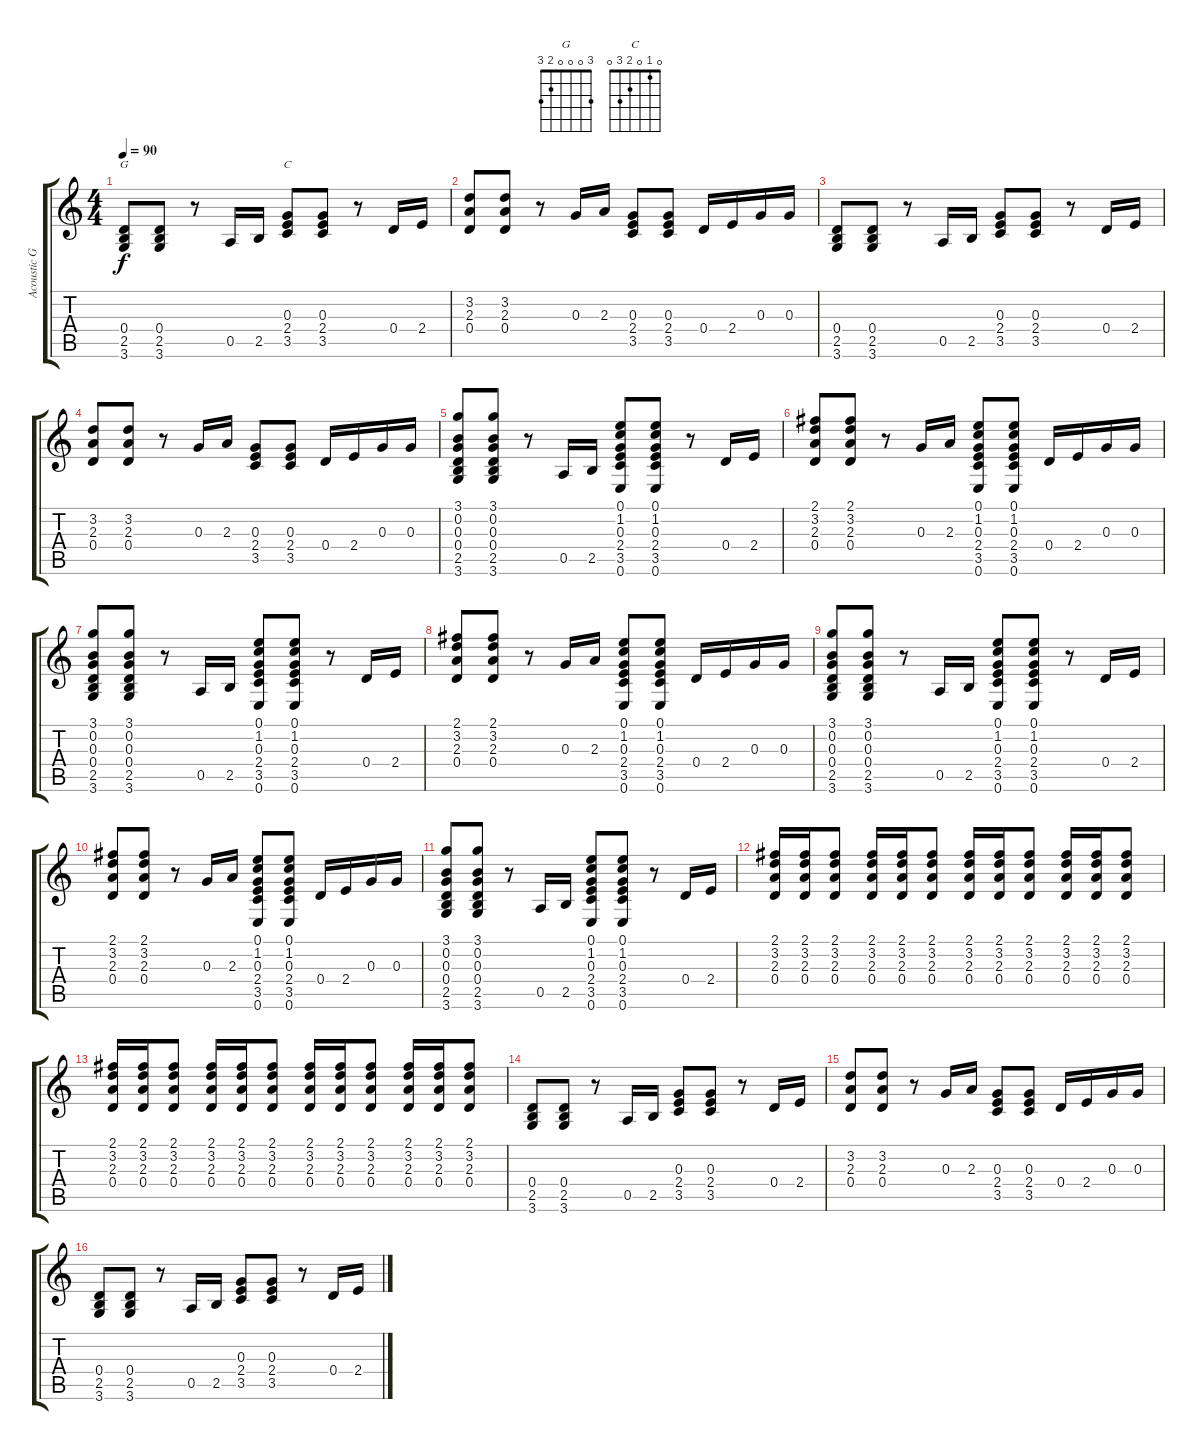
\track ("Acoustic Guitar" "Acoustic G") {instrument electricguitarmuted}
\staff {score tabs}
\tuning (E4 B3 G3 D3 A2 E2) {hide}
\chord ("G" 3 0 0 0 2 3)
\chord ("C" 0 1 0 2 3 0)
\ts (4 4)
\tempo 90
\clef g2
\ks c
(0.4 2.5 3.6).8{ch "G" dy f} (0.4 2.5 3.6).8 r.8 0.5.16 2.5.16 (0.3 2.4 3.5).8{ch "C"} (0.3 2.4 3.5).8 r.8 0.4.16 2.4.16 |
(3.2 2.3 0.4).8 (3.2 2.3 0.4).8 r.8 0.3.16 2.3.16 (0.3 2.4 3.5).8 (0.3 2.4 3.5).8 0.4.16 2.4.16 0.3.16 0.3.16 |
(0.4 2.5 3.6).8 (0.4 2.5 3.6).8 r.8 0.5.16 2.5.16 (0.3 2.4 3.5).8 (0.3 2.4 3.5).8 r.8 0.4.16 2.4.16 |
(3.2 2.3 0.4).8 (3.2 2.3 0.4).8 r.8 0.3.16 2.3.16 (0.3 2.4 3.5).8 (0.3 2.4 3.5).8 0.4.16 2.4.16 0.3.16 0.3.16 |
(3.1 0.2 0.3 0.4 2.5 3.6).8 (3.1 0.2 0.3 0.4 2.5 3.6).8 r.8 0.5.16 2.5.16 (0.1 1.2 0.3 2.4 3.5 0.6).8 (0.1 1.2 0.3 2.4 3.5 0.6).8 r.8 0.4.16 2.4.16 |
(2.1 3.2 2.3 0.4).8 (2.1 3.2 2.3 0.4).8 r.8 0.3.16 2.3.16 (0.1 1.2 0.3 2.4 3.5 0.6).8 (0.1 1.2 0.3 2.4 3.5 0.6).8 0.4.16 2.4.16 0.3.16 0.3.16 |
(3.1 0.2 0.3 0.4 2.5 3.6).8 (3.1 0.2 0.3 0.4 2.5 3.6).8 r.8 0.5.16 2.5.16 (0.1 1.2 0.3 2.4 3.5 0.6).8 (0.1 1.2 0.3 2.4 3.5 0.6).8 r.8 0.4.16 2.4.16 |
(2.1 3.2 2.3 0.4).8 (2.1 3.2 2.3 0.4).8 r.8 0.3.16 2.3.16 (0.1 1.2 0.3 2.4 3.5 0.6).8 (0.1 1.2 0.3 2.4 3.5 0.6).8 0.4.16 2.4.16 0.3.16 0.3.16 |
(3.1 0.2 0.3 0.4 2.5 3.6).8 (3.1 0.2 0.3 0.4 2.5 3.6).8 r.8 0.5.16 2.5.16 (0.1 1.2 0.3 2.4 3.5 0.6).8 (0.1 1.2 0.3 2.4 3.5 0.6).8 r.8 0.4.16 2.4.16 |
(2.1 3.2 2.3 0.4).8 (2.1 3.2 2.3 0.4).8 r.8 0.3.16 2.3.16 (0.1 1.2 0.3 2.4 3.5 0.6).8 (0.1 1.2 0.3 2.4 3.5 0.6).8 0.4.16 2.4.16 0.3.16 0.3.16 |
(3.1 0.2 0.3 0.4 2.5 3.6).8 (3.1 0.2 0.3 0.4 2.5 3.6).8 r.8 0.5.16 2.5.16 (0.1 1.2 0.3 2.4 3.5 0.6).8 (0.1 1.2 0.3 2.4 3.5 0.6).8 r.8 0.4.16 2.4.16 |
(2.1 3.2 2.3 0.4).16 (2.1 3.2 2.3 0.4).16 (2.1 3.2 2.3 0.4).8 (2.1 3.2 2.3 0.4).16 (2.1 3.2 2.3 0.4).16 (2.1 3.2 2.3 0.4).8 (2.1 3.2 2.3 0.4).16 (2.1 3.2 2.3 0.4).16 (2.1 3.2 2.3 0.4).8 (2.1 3.2 2.3 0.4).16 (2.1 3.2 2.3 0.4).16 (2.1 3.2 2.3 0.4).8 |
(2.1 3.2 2.3 0.4).16 (2.1 3.2 2.3 0.4).16 (2.1 3.2 2.3 0.4).8 (2.1 3.2 2.3 0.4).16 (2.1 3.2 2.3 0.4).16 (2.1 3.2 2.3 0.4).8 (2.1 3.2 2.3 0.4).16 (2.1 3.2 2.3 0.4).16 (2.1 3.2 2.3 0.4).8 (2.1 3.2 2.3 0.4).16 (2.1 3.2 2.3 0.4).16 (2.1 3.2 2.3 0.4).8 |
(0.4 2.5 3.6).8 (0.4 2.5 3.6).8 r.8 0.5.16 2.5.16 (0.3 2.4 3.5).8 (0.3 2.4 3.5).8 r.8 0.4.16 2.4.16 |
(3.2 2.3 0.4).8 (3.2 2.3 0.4).8 r.8 0.3.16 2.3.16 (0.3 2.4 3.5).8 (0.3 2.4 3.5).8 0.4.16 2.4.16 0.3.16 0.3.16 |
(0.4 2.5 3.6).8 (0.4 2.5 3.6).8 r.8 0.5.16 2.5.16 (0.3 2.4 3.5).8 (0.3 2.4 3.5).8 r.8 0.4.16 2.4.16
